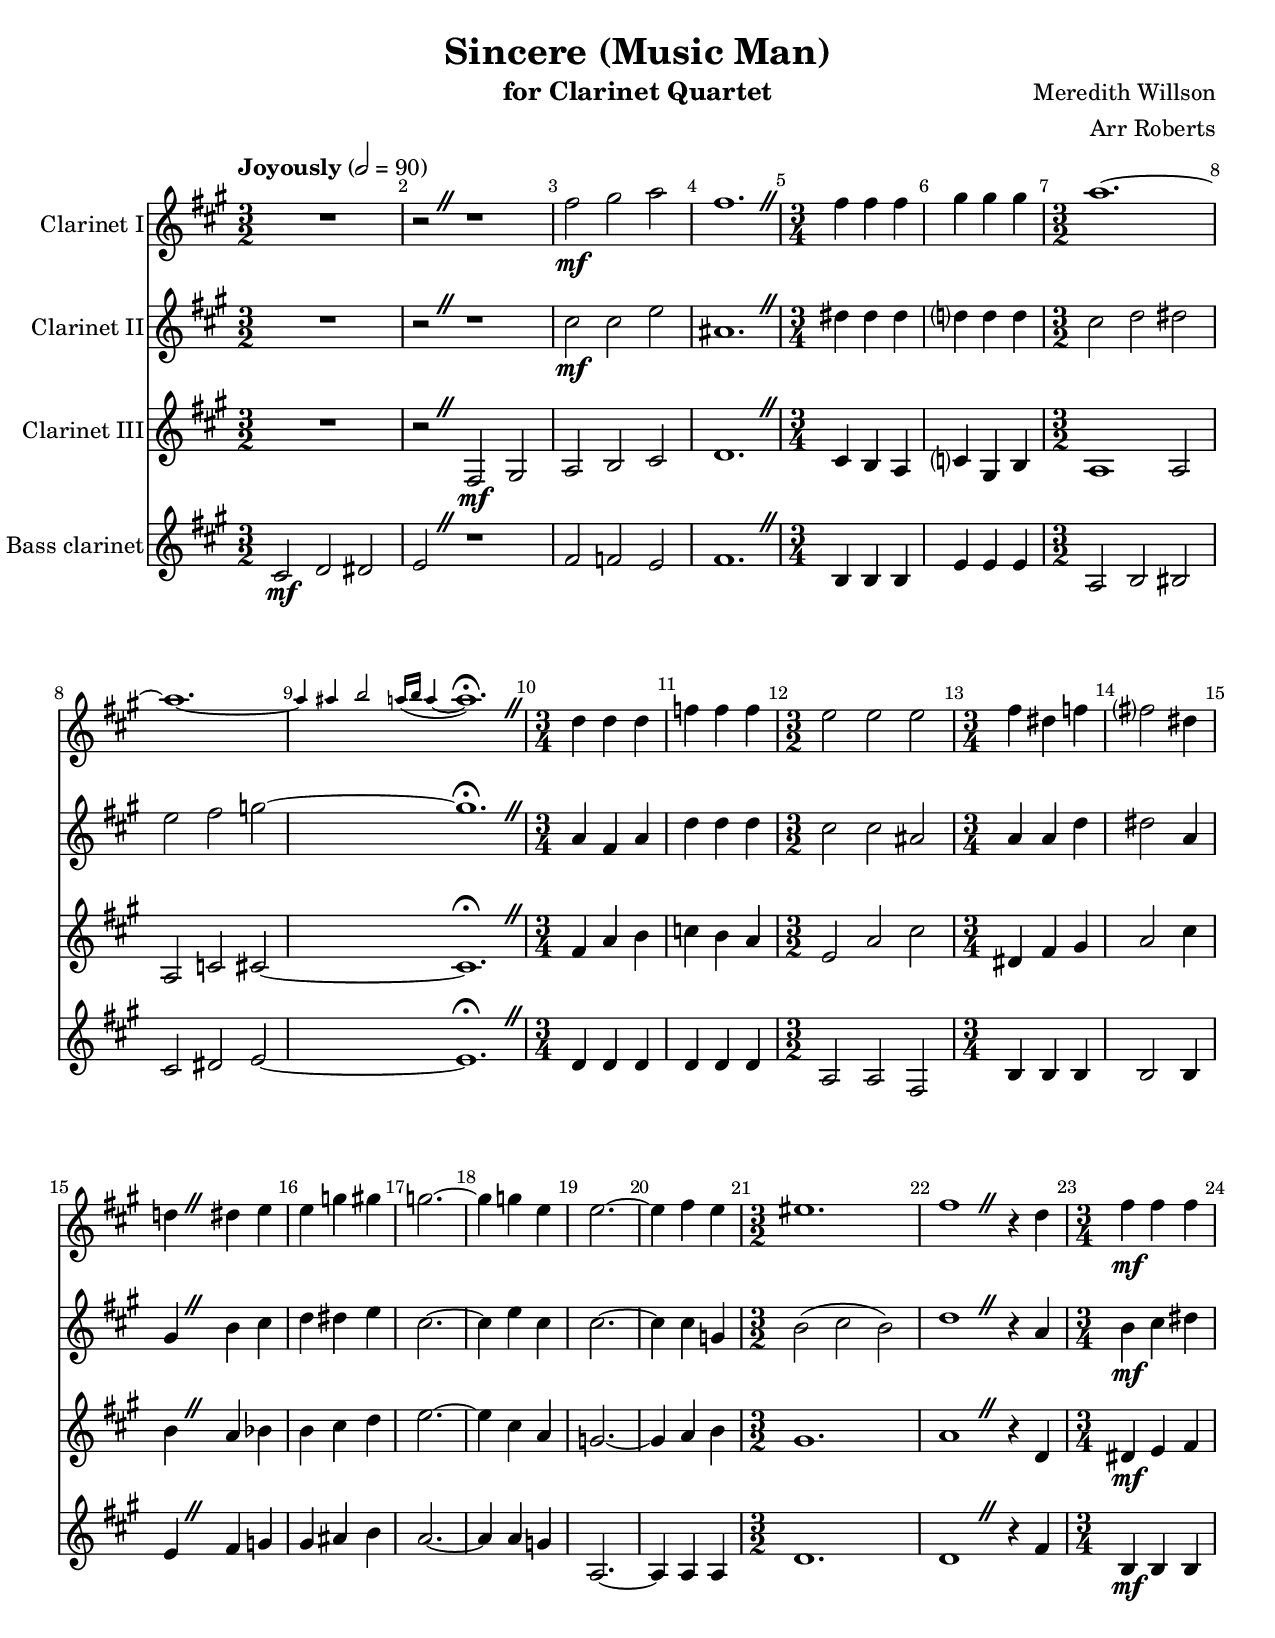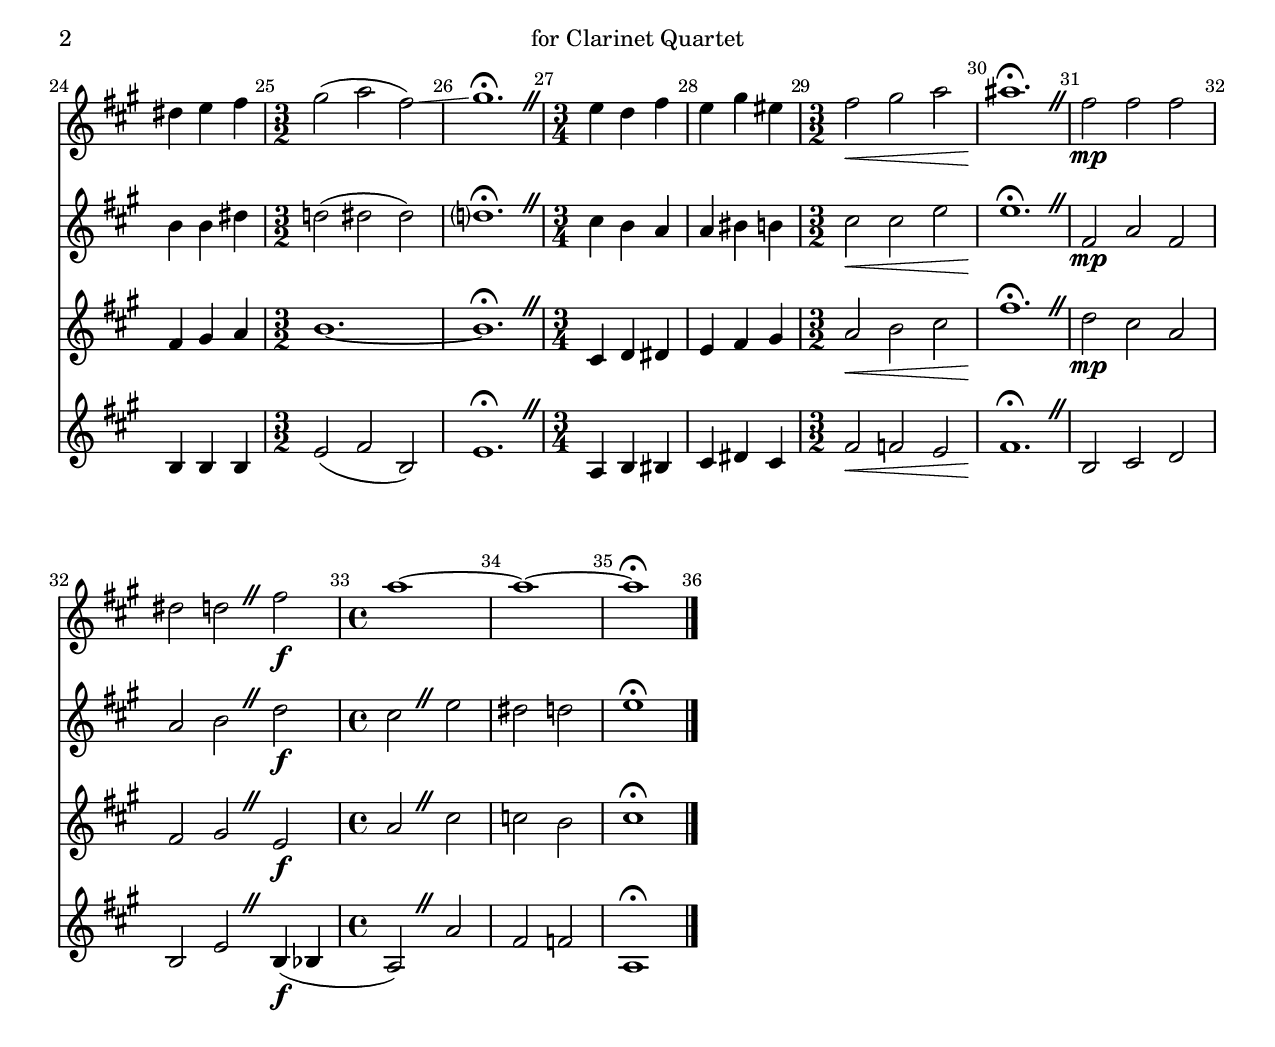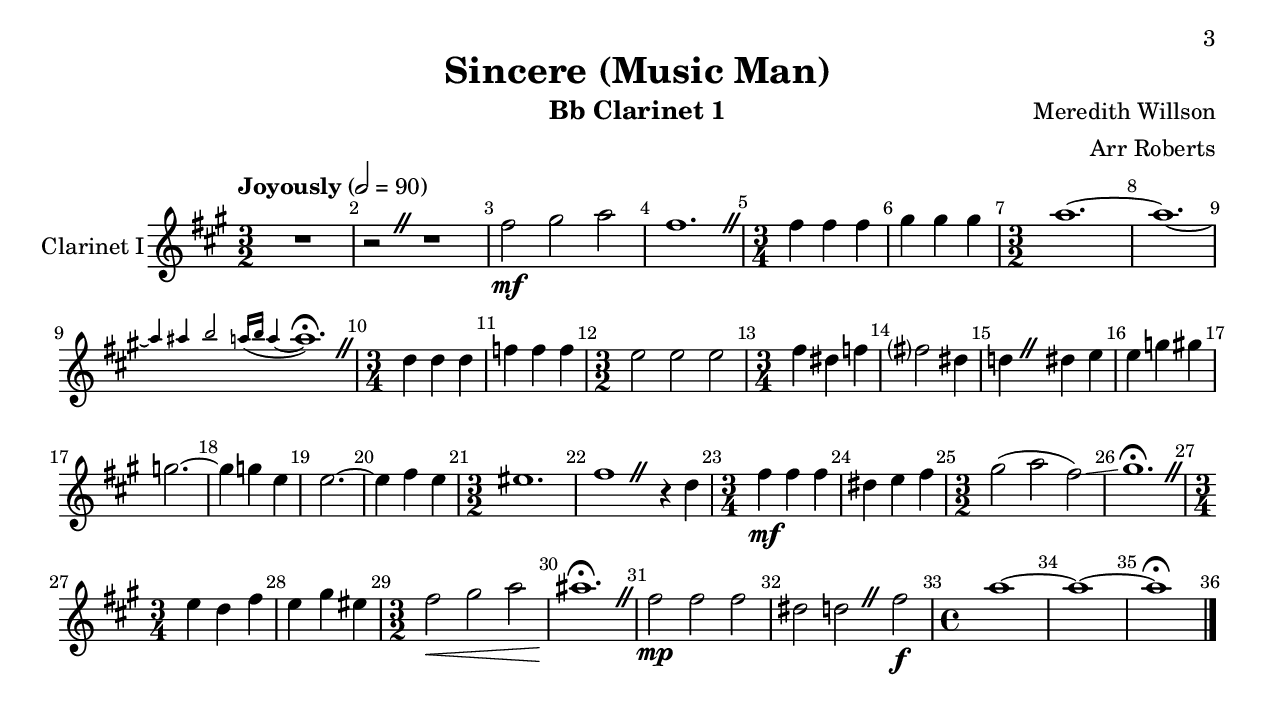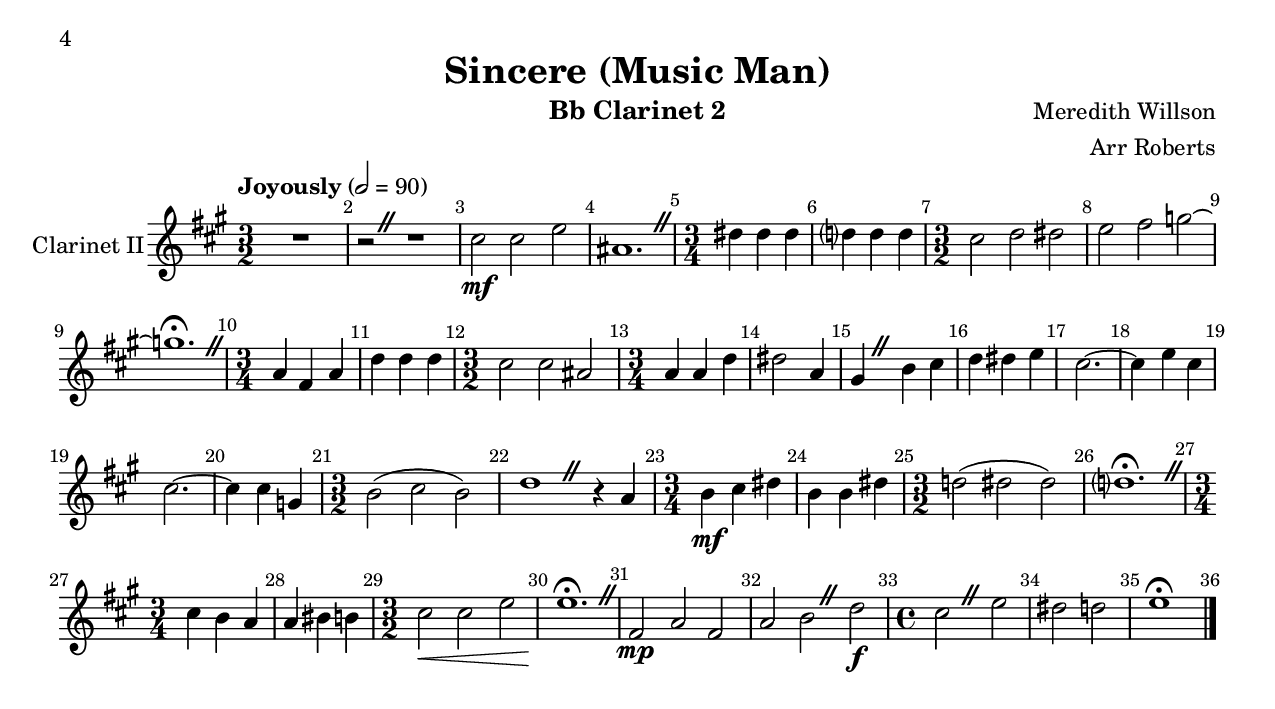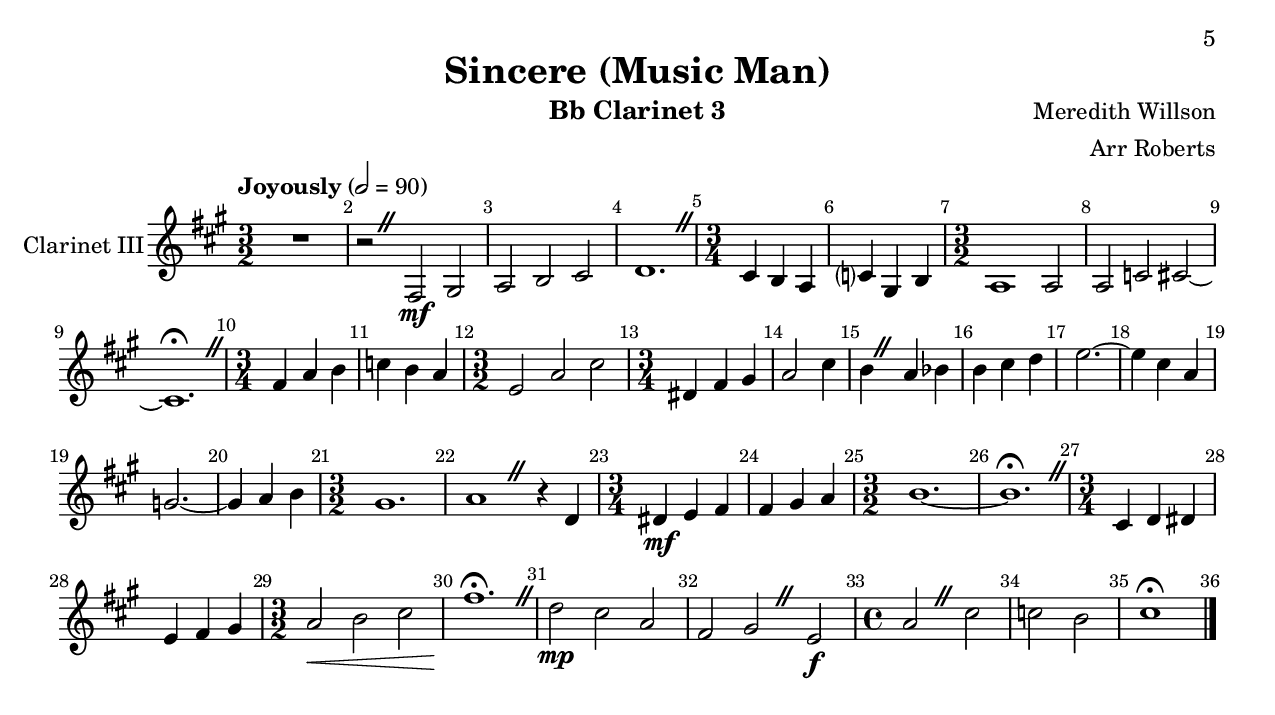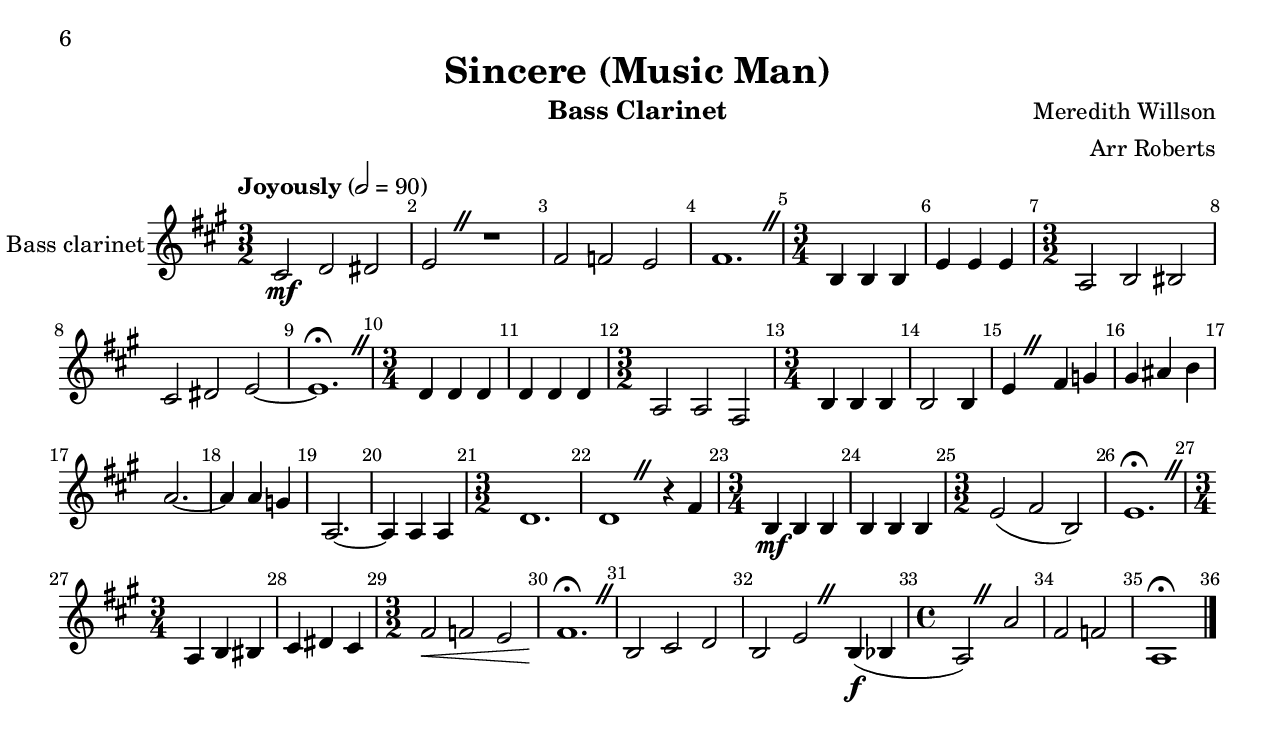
\version "2.16.0"
\include "english.ly"

\paper {
  #(set-paper-size "letter")
}

simile = \markup { \italic simile }
subMp = \markup { sub \dynamic mp }
rall = \markup { \italic rall... }
atempo = \markup { \italic { a tempo } }


common = {
  \time 3/2
  \tempo "Joyously" 2=90
  \clef treble \key a \major
  \override Score.BarNumber #'break-visibility = #all-visible
  \override Score.BarNumber #'self-alignment-X = #0
  \override Score.BarNumber #'self-alignment-Y = #1
  \override MultiMeasureRest #'expand-limit = #1
  \override BreathingSign.text = \markup { \musicglyph #"scripts.caesura.straight" } 
  \set Score.markFormatter = #format-mark-box-letters
}

notation = {
}

\parallelMusic  #'(clari clarii clariii clarb) {

    % How can there be any sin in sincere

    R1. |
    R1. |
    R1. |
    cs2\mf d ds |

    r2 \breathe r1 |
    r2 \breathe r1 |
    r2 \breathe fs,,\mf gs |
    e2 \breathe r1 |

    fs,2\mf gs a |
    cs2\mf cs e |
    a2 b cs |
    fs2 f e |

    fs1. \breathe |
    as,1. \breathe |
    d1. \breathe |
    fs1. \breathe |

    % Where is the good in good bye

    \time 3/4 fs4 fs fs |
    \time 3/4 ds4 ds ds |
    \time 3/4 cs4 b a |
    \time 3/4 b,4 b b |

    gs4 gs gs |
    d?4 d d |
    c?4 gs b |
    e4 e e |

    \time 3/2 a1.~ |
    \time 3/2 cs2 d ds |
    \time 3/2 a1 a2 |
    \time 3/2 a,2 b bs |

    a1.~ |
    e2 fs g~ |
    a2 c cs~ |
    cs2 ds e~ |

    \grace { a4 as4 b2 a16[( b16] a4~ } a1.) \fermata \breathe |
    g1.\fermata \breathe |
    cs1.\fermata \breathe |
    e1.\fermata \breathe |
   
    % Your apprehensions confuse me dear

    \time 3/4 d,4 d d |
    \time 3/4 a,4 fs a |
    \time 3/4 fs4 a b |
    \time 3/4 d4 d d |

    f4 f f |
    d4 d d |
    c b a |
    d d d |

    \time 3/2 e2 e2 e2 |
    \time 3/2 cs2 cs2 as2 |
    \time 3/2 e2 a2 cs2 |
    \time 3/2 a2 a2 fs2 |

    % Puzzle and mystify tell me why tell me

    \time 3/4 fs4 ds f |
    \time 3/4 a4 a d |
    \time 3/4 ds,4 fs gs |
    \time 3/4 b4 b b |

    fs?2 ds4 |
    ds2 a4 |
    a2 cs4 |
    b2 b4 |

    d!4 \breathe ds e |
    gs4 \breathe b cs |
    b4 \breathe a bf |
    e4 \breathe fs g |

    e4 g gs |
    d4 ds e |
    b4 cs d |
    gs4 as b |

    % What can be fare in farewell dear

    g2.~ |
    cs2.~ |
    e2.~ |
    a2.~ |

    g4 g e |
    cs4 e cs |
    e4 cs a |
    a4 a g |

    e2.~ |
    cs2.~ |
    g2.~ |
    a,2.~ |

    e4 fs e |
    cs4 cs g |
    g4 a b |
    a4 a a |

    \time 3/2 es1. |
    \time 3/2 b2( cs2 b2) |
    \time 3/2 gs1. |
    \time 3/2 d1. |
    
    fs1 \breathe r4 d4 |
    d1 \breathe r4 a4 |
    a1 \breathe r4 d,4 |
    d1 \breathe r4 fs4 |

    % While one single star shines above?

    \time 3/4 fs4\mf fs fs |
    \time 3/4 b4\mf cs ds |
    \time 3/4 ds4\mf e fs |
    \time 3/4 b,4\mf b b |

    ds4 e fs |
    b4 b ds |
    fs4 gs a |
    b4 b b |

    \time 3/2 gs2( a2 fs2)\glissando |
    \time 3/2 d!2( ds2 ds2) |
    \time 3/2 b1.~ |
    \time 3/2 e2( fs2 b,2) |

    gs1. \fermata \breathe |
    d?1. \fermata \breathe |
    b1. \fermata \breathe |
    e1. \fermata \breathe |

    % How can there be any sin in sincere?

    \time 3/4 e4 d fs |
    \time 3/4 cs4 b a |
    \time 3/4 cs,4 d ds |
    \time 3/4 a,4 b bs |

    e4 gs es |
    a4 bs b |
    e4 fs gs |
    cs4 ds cs |

    \time 3/2 fs2\< gs a |
    \time 3/2 cs2\< cs e |
    \time 3/2 a2\< b cs |
    \time 3/2 fs2\< f e |

    as1.\!\fermata \breathe |
    e1.\!\fermata \breathe |
    fs1.\!\fermata \breathe |
    fs1.\!\fermata \breathe |

    % Aren't we sincerely in love?

    fs2\mp fs fs |
    fs,2\mp a fs |
    d2\mp cs a |
    b,2 cs d |

    ds2 d \breathe fs\f  |
    a2 b \breathe d\f    |
    fs2 gs \breathe e\f  |
    b2 e \breathe b4(\f bf |

    \time 4/4 a1~ | 
    \time 4/4 cs2 \breathe e | 
    \time 4/4 a2 \breathe cs | 
    \time 4/4 a2) \breathe a' | 

    a1~ |
    ds2 d |
    c2 b |
    fs2 f |

    a1\fermata \bar "|." |
    e1\fermata \bar "|." |
    cs1\fermata \bar "|." |
    a,1\fermata \bar "|." |

}

clari =   { \common  \relative c''' \clari }
clarii =  { \common  \relative c''  \clarii }
clariii = { \common  \relative c''  \clariii }
clarb =   { \common  \relative c'   \clarb }

xtitle = "Sincere (Music Man)"
xinstrument = "Clarinet quartet"
xcomposer = "Meredith Willson"
xarranger = "Arr Roberts"



scoreAClarinetIPart = \new Staff \with {
  instrumentName = "Clarinet I"
  midiInstrument = "clarinet"
% } << \notation { \common  \relative c''' \clari } >>
} << \notation \clari >>

scoreAClarinetIIPart = \new Staff \with {
  instrumentName = "Clarinet II"
  midiInstrument = "clarinet"
} << \notation \clarii >>

scoreAClarinetIIIPart = \new Staff \with {
  instrumentName = "Clarinet III"
  midiInstrument = "clarinet"
} << \notation \clariii >>

scoreABassClarinetPart = \new Staff \with {
  instrumentName = "Bass clarinet"
  midiInstrument = "clarinet"
} << \notation \clarb >>


\bookpart { 
    \header {
      title = \xtitle
      instrument = "for Clarinet Quartet"
      composer = \xcomposer
      arranger = \xarranger
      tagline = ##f
    }
    
    \score {
      <<
        \scoreAClarinetIPart
        \scoreAClarinetIIPart
        \scoreAClarinetIIIPart
        \scoreABassClarinetPart
      >>
      \layout { ragged-last = ##t }
      \midi { }
    }
}

\paper {
    raggied-bottom = ##t
}

\bookpart {
   \header {
      title = \xtitle
      composer = \xcomposer
      arranger = \xarranger
      instrument = "Bb Clarinet 1"
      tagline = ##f
    }
    \score { \scoreAClarinetIPart }
}


\bookpart {
   \header {
      title = \xtitle
      composer = \xcomposer
      arranger = \xarranger
      instrument = "Bb Clarinet 2"
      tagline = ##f
    }
    \score { \scoreAClarinetIIPart }
}

\bookpart {
   \header {
      title = \xtitle
      composer = \xcomposer
      arranger = \xarranger
      instrument = "Bb Clarinet 3"
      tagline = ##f
    }
    \score { \scoreAClarinetIIIPart }
}

\bookpart {
   \header {
      title = \xtitle
      composer = \xcomposer
      arranger = \xarranger
      instrument = "Bass Clarinet"
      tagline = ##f
    }
    \score { \scoreABassClarinetPart }
}

